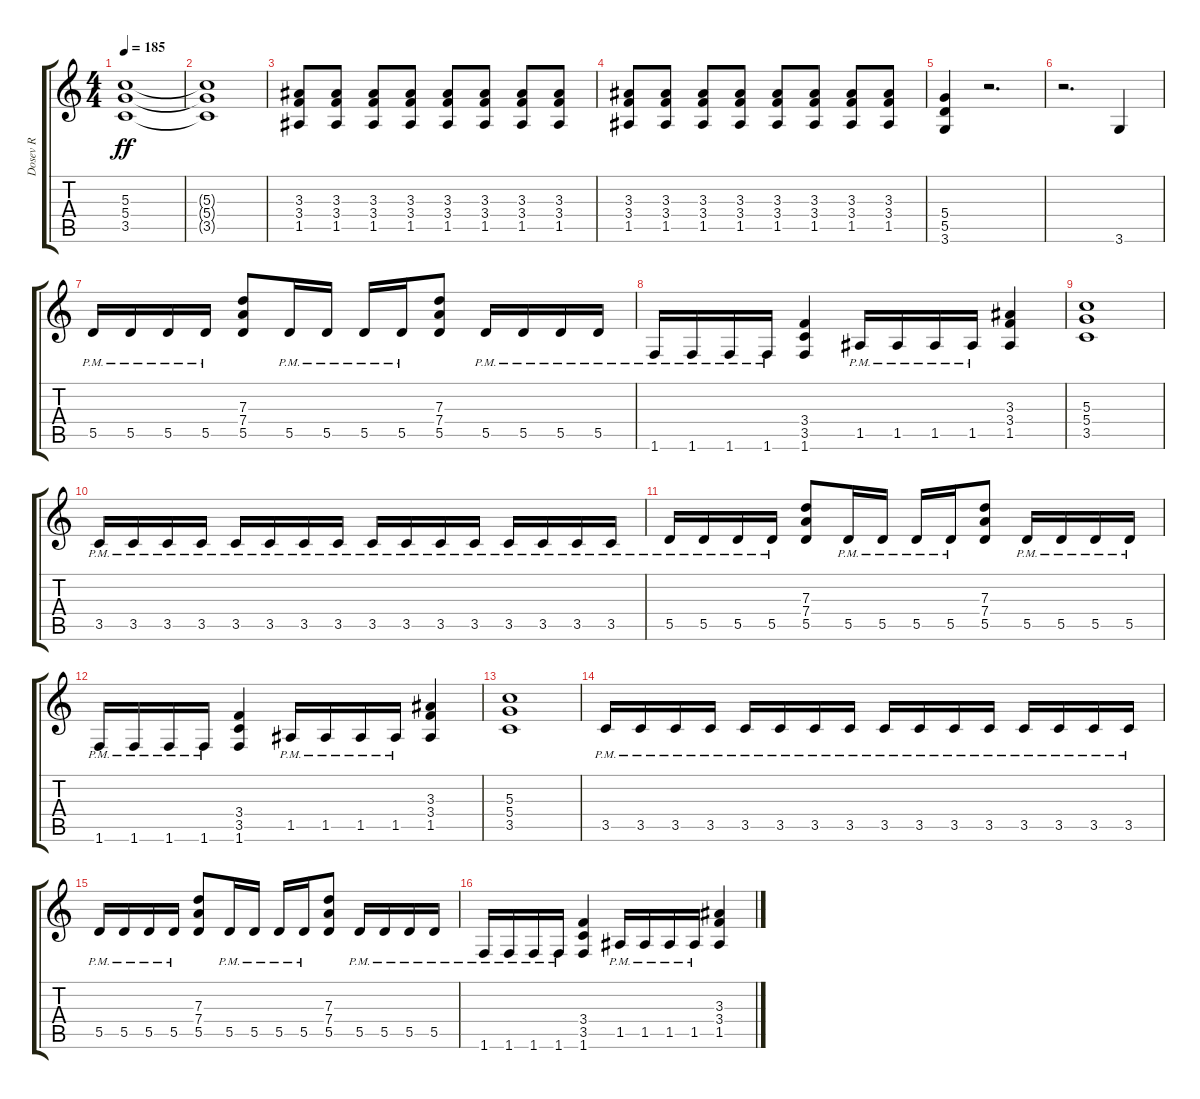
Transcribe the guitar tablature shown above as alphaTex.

\track ("Dosev R" "Dosev R") {instrument distortionguitar}
\staff {score tabs}
\tuning (E4 B3 G3 D3 A2 E2) {hide}
\ts (4 4)
\tempo 185
\clef g2
\ks c
(5.3 5.4 3.5).1{dy ff} |
(5.3{t} 5.4{t} 3.5{t}).1 |
(3.3 3.4 1.5).8 (3.3 3.4 1.5).8 (3.3 3.4 1.5).8 (3.3 3.4 1.5).8 (3.3 3.4 1.5).8 (3.3 3.4 1.5).8 (3.3 3.4 1.5).8 (3.3 3.4 1.5).8 |
(3.3 3.4 1.5).8 (3.3 3.4 1.5).8 (3.3 3.4 1.5).8 (3.3 3.4 1.5).8 (3.3 3.4 1.5).8 (3.3 3.4 1.5).8 (3.3 3.4 1.5).8 (3.3 3.4 1.5).8 |
(5.4 5.5 3.6).4 r.2{d} |
r.2{d} 3.6.4 |
5.5{pm}.16 5.5{pm}.16 5.5{pm}.16 5.5{pm}.16 (7.3 7.4 5.5).8 5.5{pm}.16 5.5{pm}.16 5.5{pm}.16 5.5{pm}.16 (7.3 7.4 5.5).8 5.5{pm}.16 5.5{pm}.16 5.5{pm}.16 5.5{pm}.16 |
1.6{pm}.16 1.6{pm}.16 1.6{pm}.16 1.6{pm}.16 (3.4 3.5 1.6).4 1.5{pm}.16 1.5{pm}.16 1.5{pm}.16 1.5{pm}.16 (3.3 3.4 1.5).4 |
(5.3 5.4 3.5).1 |
3.5{pm}.16 3.5{pm}.16 3.5{pm}.16 3.5{pm}.16 3.5{pm}.16 3.5{pm}.16 3.5{pm}.16 3.5{pm}.16 3.5{pm}.16 3.5{pm}.16 3.5{pm}.16 3.5{pm}.16 3.5{pm}.16 3.5{pm}.16 3.5{pm}.16 3.5{pm}.16 |
5.5{pm}.16 5.5{pm}.16 5.5{pm}.16 5.5{pm}.16 (7.3 7.4 5.5).8 5.5{pm}.16 5.5{pm}.16 5.5{pm}.16 5.5{pm}.16 (7.3 7.4 5.5).8 5.5{pm}.16 5.5{pm}.16 5.5{pm}.16 5.5{pm}.16 |
1.6{pm}.16 1.6{pm}.16 1.6{pm}.16 1.6{pm}.16 (3.4 3.5 1.6).4 1.5{pm}.16 1.5{pm}.16 1.5{pm}.16 1.5{pm}.16 (3.3 3.4 1.5).4 |
(5.3 5.4 3.5).1 |
3.5{pm}.16 3.5{pm}.16 3.5{pm}.16 3.5{pm}.16 3.5{pm}.16 3.5{pm}.16 3.5{pm}.16 3.5{pm}.16 3.5{pm}.16 3.5{pm}.16 3.5{pm}.16 3.5{pm}.16 3.5{pm}.16 3.5{pm}.16 3.5{pm}.16 3.5{pm}.16 |
5.5{pm}.16 5.5{pm}.16 5.5{pm}.16 5.5{pm}.16 (7.3 7.4 5.5).8 5.5{pm}.16 5.5{pm}.16 5.5{pm}.16 5.5{pm}.16 (7.3 7.4 5.5).8 5.5{pm}.16 5.5{pm}.16 5.5{pm}.16 5.5{pm}.16 |
1.6{pm}.16 1.6{pm}.16 1.6{pm}.16 1.6{pm}.16 (3.4 3.5 1.6).4 1.5{pm}.16 1.5{pm}.16 1.5{pm}.16 1.5{pm}.16 (3.3 3.4 1.5).4
